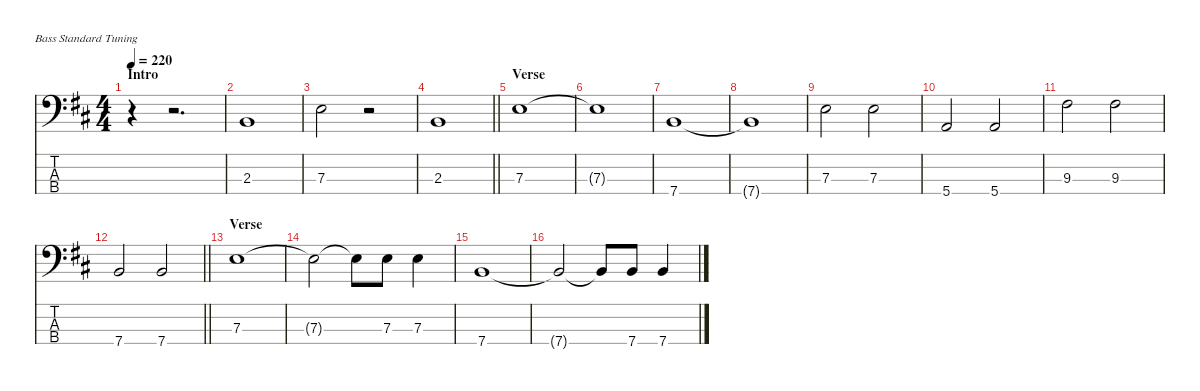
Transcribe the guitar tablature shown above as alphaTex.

\defaultSystemsLayout 4
\hideDynamics
\bracketExtendMode nobrackets
\singleTrackTrackNamePolicy hidden
\multiTrackTrackNamePolicy hidden
\otherSystemsTrackNameOrientation horizontal
\track ("Bill Wyman" "el.bs.") {instrument electricbassfinger}
\staff {score tabs}
\tuning (G2 D2 A1 E1)
\ts (4 4)
\beaming (8 2 2 2 2)
\section ("" "Intro")
\tempo 220
\clef f4
\ks bminor
r.4{dy ff instrument electricbassfinger beam Down} r.2{d beam Down} |
2.3{acc forcenatural}.1{beam Up} |
7.3{acc forcenatural}.2{beam Down} r.2{beam Down} |
\barLineRight lightlight
2.3{acc forcenatural}.1{beam Up} |
\section ("" "Verse")
7.3{acc forcenatural}.1{beam Down} |
7.3{t acc forcenatural}.1{dy f beam Down} |
7.4{acc forcenatural}.1{dy ff beam Up} |
7.4{t acc forcenatural}.1{dy f beam Up} |
7.3{acc forcenatural}.2{dy ff beam Down} 7.3{acc forcenatural}.2{beam Down} |
5.4{acc forcenatural}.2{beam Up} 5.4{acc forcenatural}.2{beam Up} |
9.3{acc #}.2{beam Down} 9.3{acc #}.2{beam Down} |
\barLineRight lightlight
7.4{acc forcenatural}.2{beam Up} 7.4{acc forcenatural}.2{beam Up} |
\section ("" "Verse")
7.3{acc forcenatural}.1{beam Down} |
7.3{t acc forcenatural}.2{dy f beam Down} 7.3{t acc forcenatural}.8{beam Down} 7.3{acc forcenatural}.8{dy ff beam Down} 7.3{acc forcenatural}.4{beam Down} |
7.4{acc forcenatural}.1{beam Up} |
7.4{t acc forcenatural}.2{dy f beam Up} 7.4{t acc forcenatural}.8{beam Up} 7.4{acc forcenatural}.8{dy ff beam Up} 7.4{acc forcenatural}.4{beam Up}
